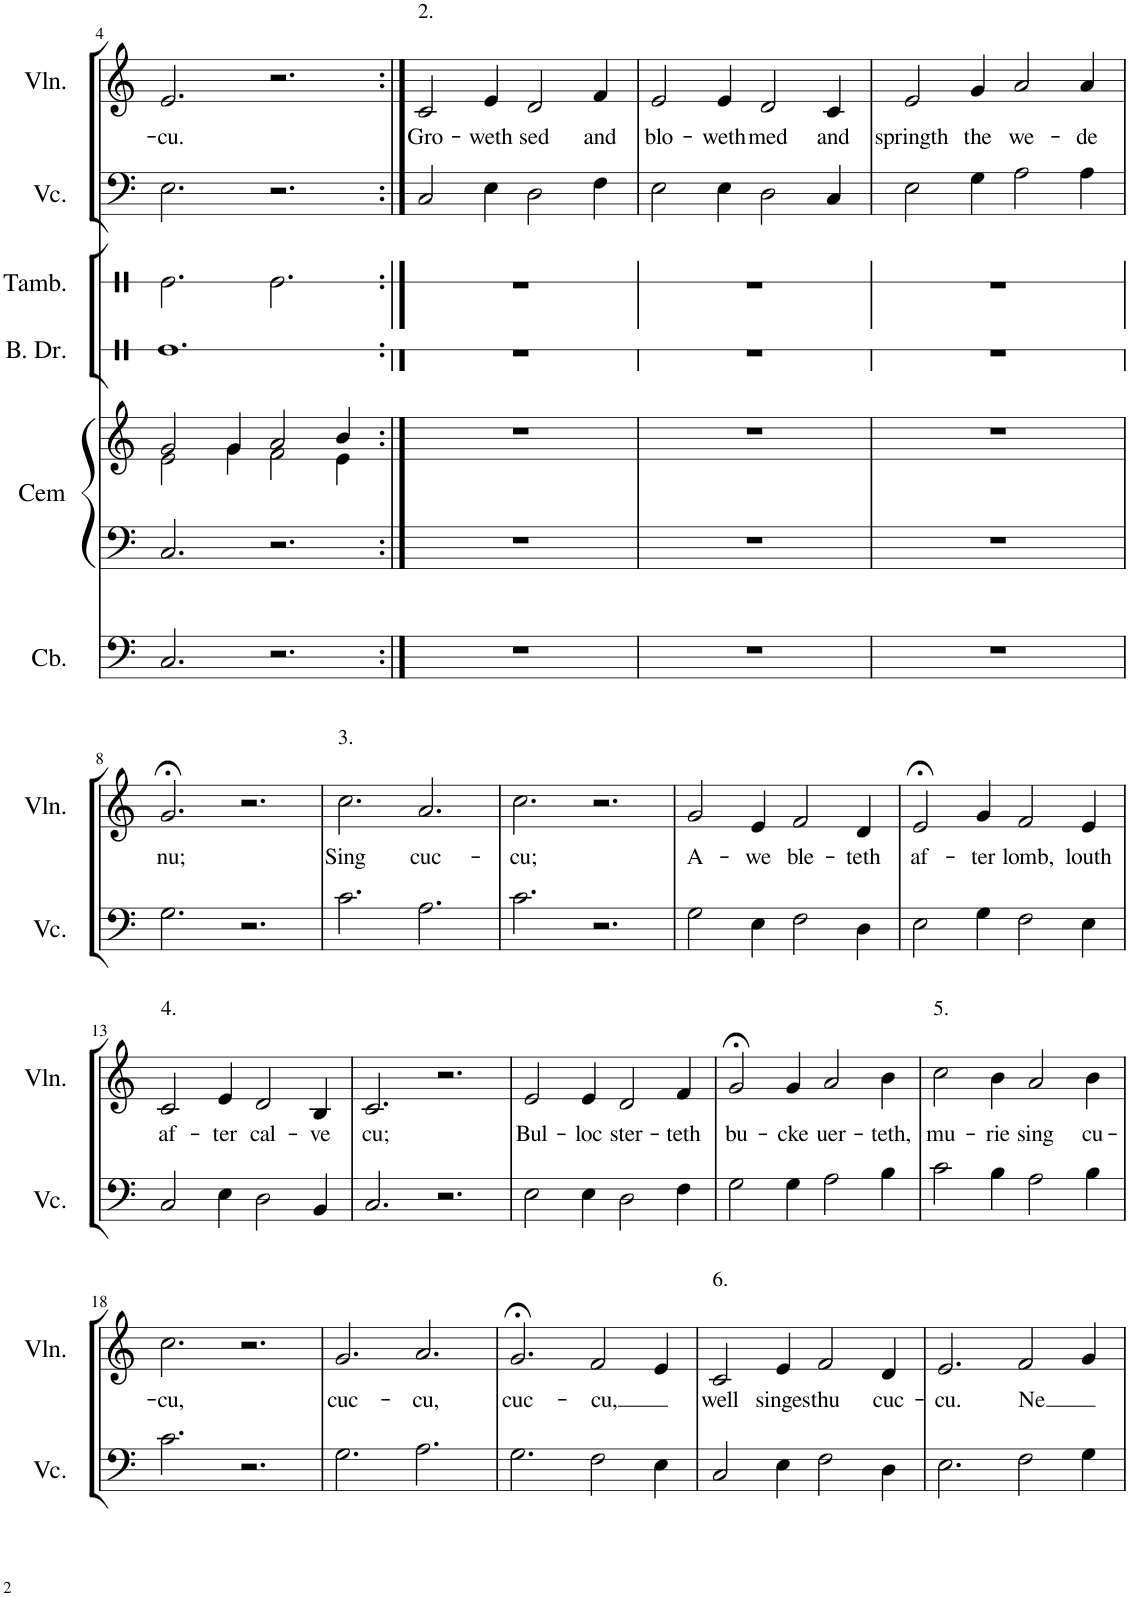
**kern	**kern	**kern	**kern	**kern	**text
*part4	*part3	*part3	*part2	*part1	*part1
*staff5	*staff4	*staff3	*staff2	*staff1	*staff1
*I"Contrabass	*I"Cembalo	*	*I"Violoncello	*I"Violine	*
*I'Cb.	*I'Cem	*	*I'Vc.	*I'Vln.	*
!!LO:PB:g=z
*clefF4	*clefF4	*clefG2	*clefF4	*clefG2	*
*Trd7c12	*	*	*	*	*
*k[]	*k[]	*k[]	*k[]	*k[]	*
*M6/4	*M6/4	*M6/4	*M6/4	*M6/4	*
=4	=4	=4	=4	=4	=4
*	*	*^	*	*	*
!	!	!	!	!	!	!LO:LY:b
2.C/	2.C/	2g/	2e\	2.E\	2.e/	-cu.
.	.	4g/	4g\	.	.	.
2.r	2.r	2a/	2f\	2.r	2.r	.
.	.	4b/	4e\	.	.	.
=5:|!	=5:|!	=5:|!	=5:|!	=5:|!	=5:|!	=5:|!
!	!	!	!	!	!LO:TX:a:t=2.	!
!	!	!	!	!	!	!LO:LY:b
*	*	*v	*v	*	*	*
1.r	1.r	1.r	2C/	2c/	Gro-
!	!	!	!	!	!LO:LY:b
.	.	.	4E\	4e/	-weth
!	!	!	!	!	!LO:LY:b
.	.	.	2D\	2d/	sed
!	!	!	!	!	!LO:LY:b
.	.	.	4F\	4f/	and
=6	=6	=6	=6	=6	=6
!	!	!	!	!	!LO:LY:b
1.r	1.r	1.r	2E\	2e/	blo-
!	!	!	!	!	!LO:LY:b
.	.	.	4E\	4e/	-weth
!	!	!	!	!	!LO:LY:b
.	.	.	2D\	2d/	med
!	!	!	!	!	!LO:LY:b
.	.	.	4C/	4c/	and
=7	=7	=7	=7	=7	=7
!	!	!	!	!	!LO:LY:b
1.r	1.r	1.r	2E\	2e/	springth
!	!	!	!	!	!LO:LY:b
.	.	.	4G\	4g/	the
!	!	!	!	!	!LO:LY:b
.	.	.	2A\	2a/	we-
!	!	!	!	!	!LO:LY:b
.	.	.	4A\	4a/	-de
!!LO:LB:g=z
=8	=8	=8	=8	=8	=8
!	!	!	!	!	!LO:LY:b
1.r	1.r	1.r	2.G\	2.g;</	nu;
.	.	.	2.r	2.r	.
=9	=9	=9	=9	=9	=9
!	!	!	!	!LO:TX:a:t=3.	!
!	!	!	!	!	!LO:LY:b
1.r	1.r	1.r	2.c\	2.cc\	Sing
!	!	!	!	!	!LO:LY:b
.	.	.	2.A\	2.a/	cuc-
=10	=10	=10	=10	=10	=10
!	!	!	!	!	!LO:LY:b
1.r	1.r	1.r	2.c\	2.cc\	-cu;
.	.	.	2.r	2.r	.
=11	=11	=11	=11	=11	=11
!	!	!	!	!	!LO:LY:b
1.r	1.r	1.r	2G\	2g/	A-
!	!	!	!	!	!LO:LY:b
.	.	.	4E\	4e/	-we
!	!	!	!	!	!LO:LY:b
.	.	.	2F\	2f/	ble-
!	!	!	!	!	!LO:LY:b
.	.	.	4D\	4d/	-teth
=12	=12	=12	=12	=12	=12
!	!	!	!	!	!LO:LY:b
1.r	1.r	1.r	2E\	2e;</	af-
!	!	!	!	!	!LO:LY:b
.	.	.	4G\	4g/	-ter
!	!	!	!	!	!LO:LY:b
.	.	.	2F\	2f/	lomb,
!	!	!	!	!	!LO:LY:b
.	.	.	4E\	4e/	louth
!!LO:LB:g=z
=13	=13	=13	=13	=13	=13
!	!	!	!	!LO:TX:a:t=4.	!
!	!	!	!	!	!LO:LY:b
1.r	1.r	1.r	2C/	2c/	af-
!	!	!	!	!	!LO:LY:b
.	.	.	4E\	4e/	-ter
!	!	!	!	!	!LO:LY:b
.	.	.	2D\	2d/	cal-
!	!	!	!	!	!LO:LY:b
.	.	.	4BB/	4B/	-ve
=14	=14	=14	=14	=14	=14
!	!	!	!	!	!LO:LY:b
1.r	1.r	1.r	2.C/	2.c/	cu;
.	.	.	2.r	2.r	.
=15	=15	=15	=15	=15	=15
!	!	!	!	!	!LO:LY:b
1.r	1.r	1.r	2E\	2e/	Bul-
!	!	!	!	!	!LO:LY:b
.	.	.	4E\	4e/	-loc
!	!	!	!	!	!LO:LY:b
.	.	.	2D\	2d/	ster-
!	!	!	!	!	!LO:LY:b
.	.	.	4F\	4f/	-teth
=16	=16	=16	=16	=16	=16
!	!	!	!	!	!LO:LY:b
1.r	1.r	1.r	2G\	2g;</	bu-
!	!	!	!	!	!LO:LY:b
.	.	.	4G\	4g/	-cke
!	!	!	!	!	!LO:LY:b
.	.	.	2A\	2a/	uer-
!	!	!	!	!	!LO:LY:b
.	.	.	4B\	4b\	-teth,
=17	=17	=17	=17	=17	=17
!	!	!	!	!LO:TX:a:t=5.	!
!	!	!	!	!	!LO:LY:b
1.r	1.r	1.r	2c\	2cc\	mu-
!	!	!	!	!	!LO:LY:b
.	.	.	4B\	4b\	-rie
!	!	!	!	!	!LO:LY:b
.	.	.	2A\	2a/	sing
!	!	!	!	!	!LO:LY:b
.	.	.	4B\	4b\	cu-
!!LO:LB:g=z
=18	=18	=18	=18	=18	=18
!	!	!	!	!	!LO:LY:b
1.r	1.r	1.r	2.c\	2.cc\	-cu,
.	.	.	2.r	2.r	.
=19	=19	=19	=19	=19	=19
!	!	!	!	!	!LO:LY:b
1.r	1.r	1.r	2.G\	2.g/	cuc-
!	!	!	!	!	!LO:LY:b
.	.	.	2.A\	2.a/	-cu,
=20	=20	=20	=20	=20	=20
!	!	!	!	!	!LO:LY:b
1.r	1.r	1.r	2.G\	2.g;</	cuc-
!	!	!	!	!	!LO:LY:b
.	.	.	2F\	2f/	-cu,
.	.	.	4E\	4e/	.
=21	=21	=21	=21	=21	=21
!	!	!	!	!LO:TX:a:t=6.	!
!	!	!	!	!	!LO:LY:b
1.r	1.r	1.r	2C/	2c/	well
!	!	!	!	!	!LO:LY:b
.	.	.	4E\	4e/	singes
!	!	!	!	!	!LO:LY:b
.	.	.	2F\	2f/	thu
!	!	!	!	!	!LO:LY:b
.	.	.	4D\	4d/	cuc-
=22	=22	=22	=22	=22	=22
!	!	!	!	!	!LO:LY:b
1.r	1.r	1.r	2.E\	2.e/	-cu.
!	!	!	!	!	!LO:LY:b
.	.	.	2F\	2f/	Ne
.	.	.	4G\	4g/	.
=	=	=	=	=	=
*-	*-	*-	*-	*-	*-
